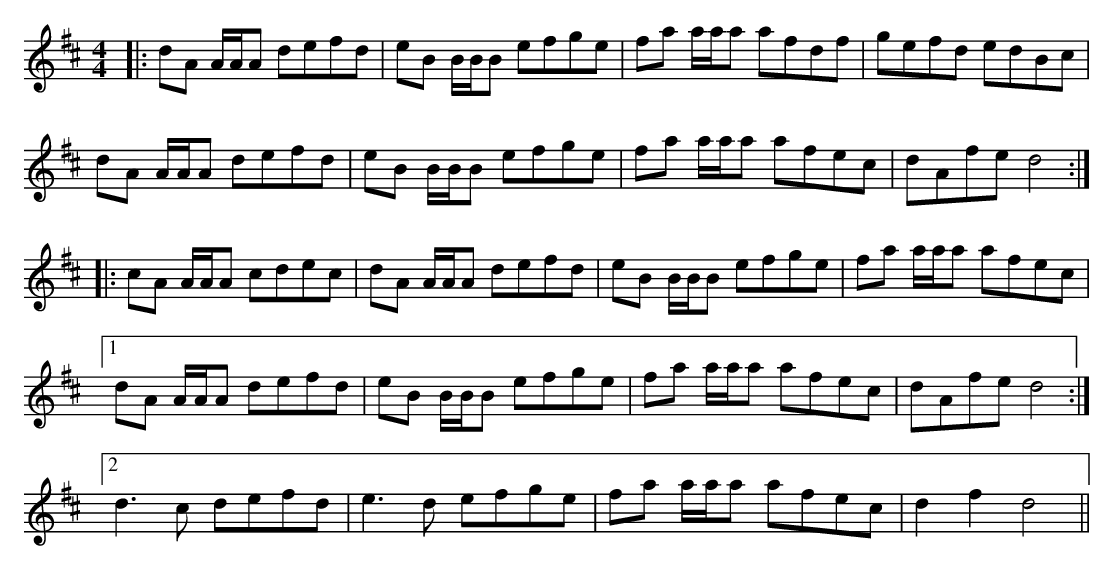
X:1
M:4/4
K:D
|:dA A/A/A defd|eB B/B/B efge|fa a/a/a afdf|gefd edBc|
dA A/A/A defd|eB B/B/B efge|fa a/a/a afec|dAfe d4:|
|:cA A/A/A cdec|dA A/A/A defd|eB B/B/B efge|fa a/a/a afec|
[1 dA A/A/A defd|eB B/B/B efge|fa a/a/a afec|dAfe d4:|
[2 d3c defd|e3d efge|fa a/a/a afec|d2f2 d4||
